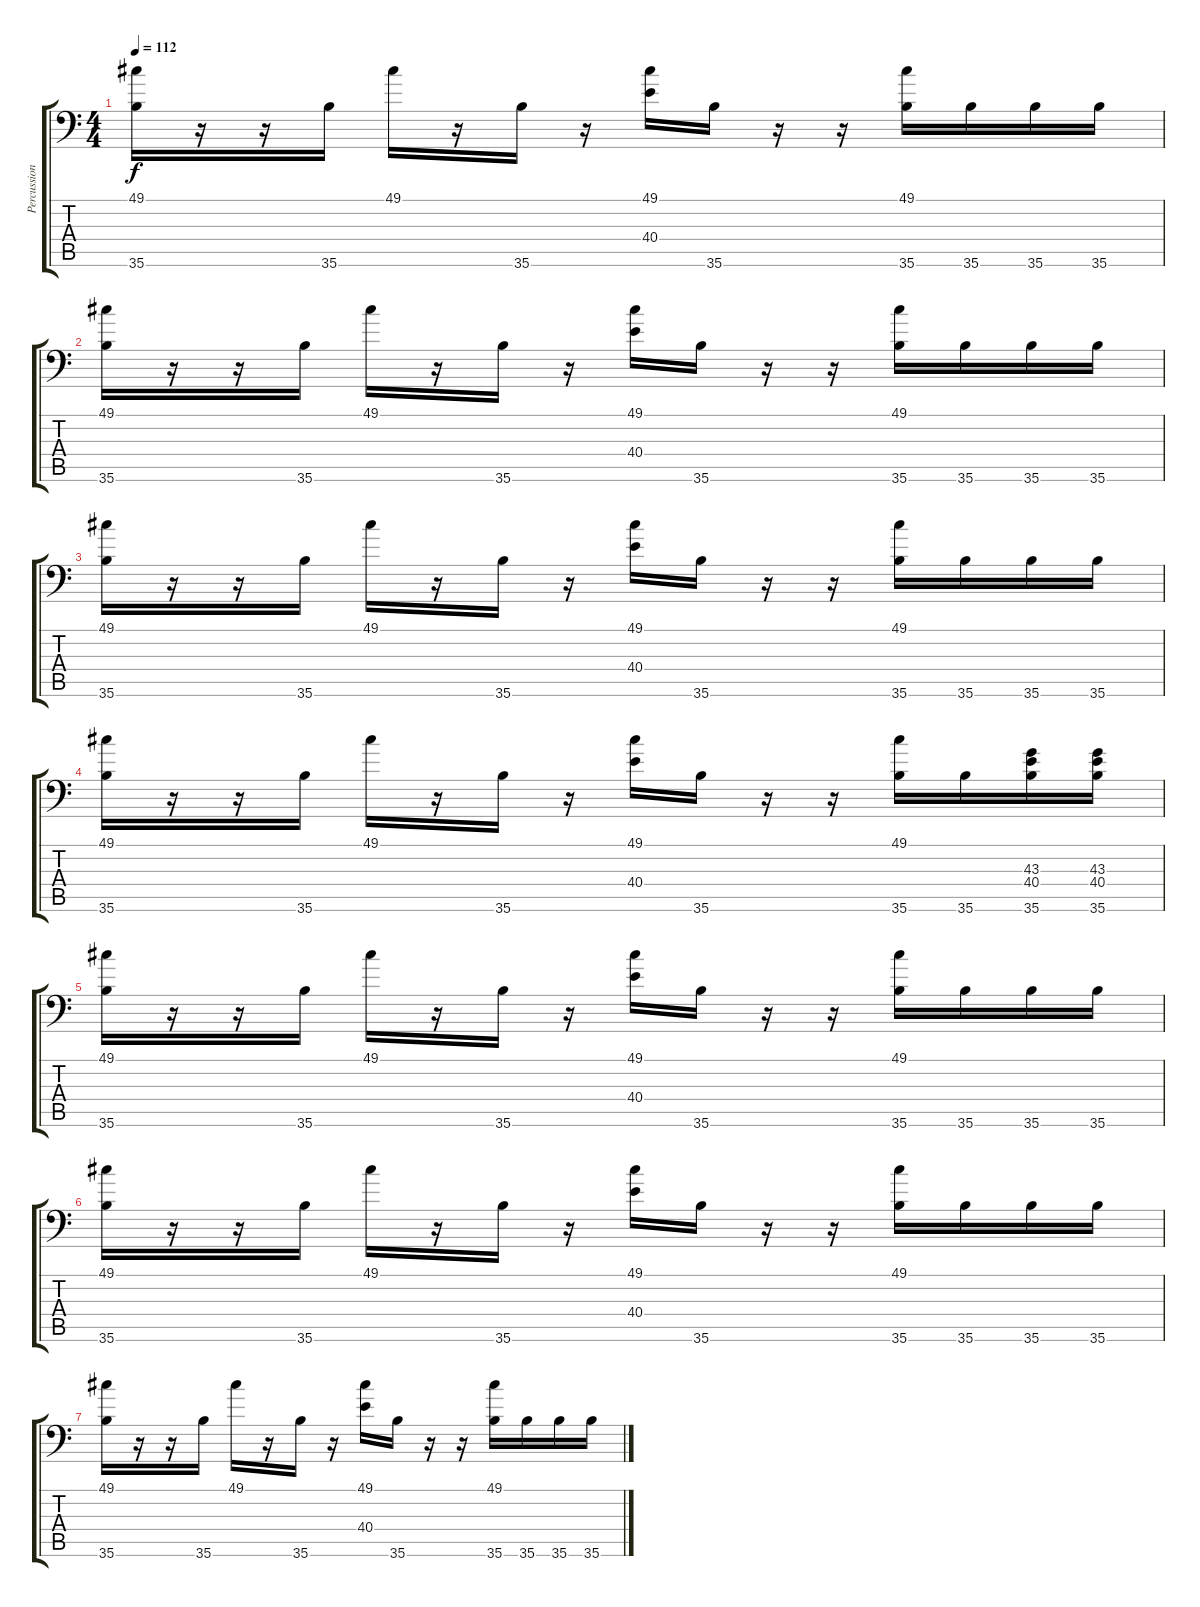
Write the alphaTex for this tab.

\track ("Percussion" "Percussion") {instrument acousticgrandpiano}
\staff {score tabs}
\tuning (C-1 C-1 C-1 C-1 C-1 C-1) {hide}
\ts (4 4)
\tempo 112
\clef f4
\ks c
(49.1 35.6).16{dy f} r.16 r.16 35.6.16 49.1.16 r.16 35.6.16 r.16 (49.1 40.4).16 35.6.16 r.16 r.16 (49.1 35.6).16 35.6.16 35.6.16 35.6.16 |
(49.1 35.6).16 r.16 r.16 35.6.16 49.1.16 r.16 35.6.16 r.16 (49.1 40.4).16 35.6.16 r.16 r.16 (49.1 35.6).16 35.6.16 35.6.16 35.6.16 |
(49.1 35.6).16 r.16 r.16 35.6.16 49.1.16 r.16 35.6.16 r.16 (49.1 40.4).16 35.6.16 r.16 r.16 (49.1 35.6).16 35.6.16 35.6.16 35.6.16 |
(49.1 35.6).16 r.16 r.16 35.6.16 49.1.16 r.16 35.6.16 r.16 (49.1 40.4).16 35.6.16 r.16 r.16 (49.1 35.6).16 35.6.16 (43.3 40.4 35.6).16 (43.3 40.4 35.6).16 |
(49.1 35.6).16 r.16 r.16 35.6.16 49.1.16 r.16 35.6.16 r.16 (49.1 40.4).16 35.6.16 r.16 r.16 (49.1 35.6).16 35.6.16 35.6.16 35.6.16 |
(49.1 35.6).16 r.16 r.16 35.6.16 49.1.16 r.16 35.6.16 r.16 (49.1 40.4).16 35.6.16 r.16 r.16 (49.1 35.6).16 35.6.16 35.6.16 35.6.16 |
(49.1 35.6).16 r.16 r.16 35.6.16 49.1.16 r.16 35.6.16 r.16 (49.1 40.4).16 35.6.16 r.16 r.16 (49.1 35.6).16 35.6.16 35.6.16 35.6.16
